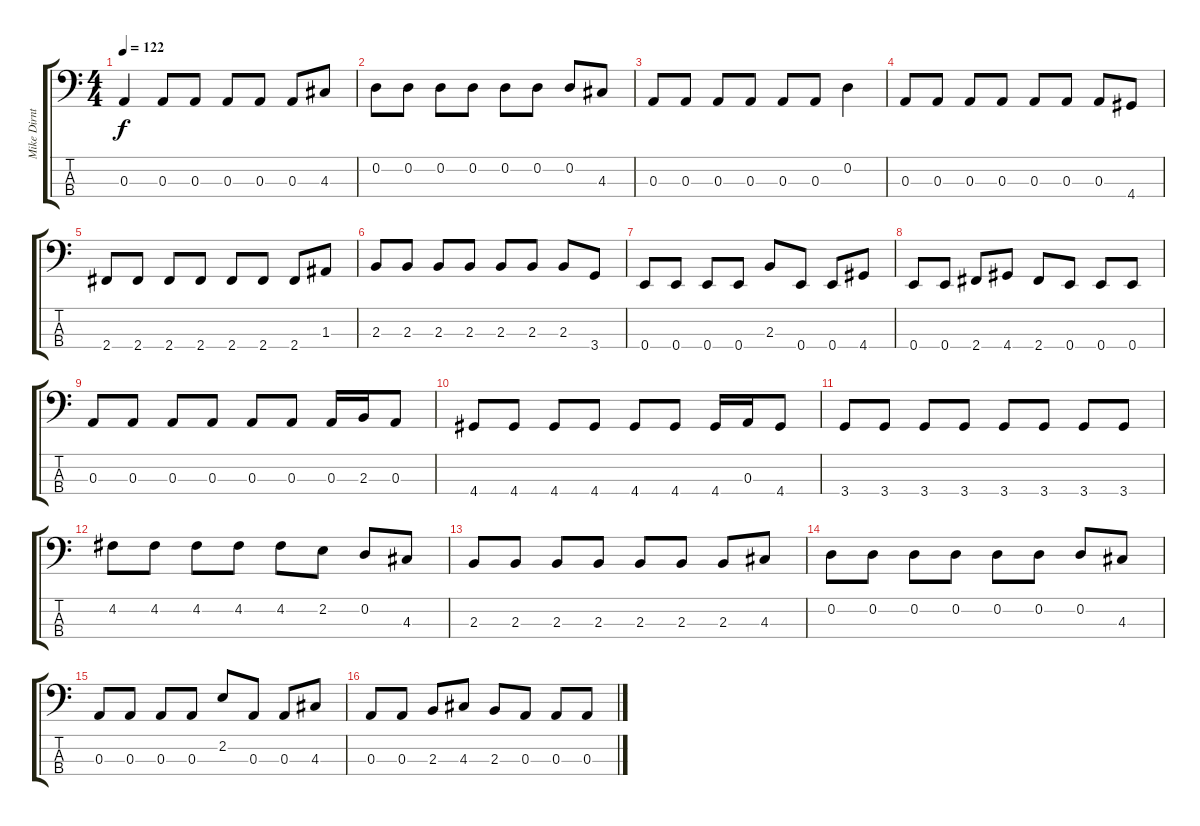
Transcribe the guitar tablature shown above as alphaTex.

\track ("Mike Dirnt" "Mike Dirnt") {instrument electricbasspick}
\staff {score tabs}
\tuning (G2 D2 A1 E1) {hide}
\ts (4 4)
\tempo 122
\clef f4
\ks c
0.3.4{dy f} 0.3.8 0.3.8 0.3.8 0.3.8 0.3.8 4.3.8 |
0.2.8 0.2.8 0.2.8 0.2.8 0.2.8 0.2.8 0.2.8 4.3.8 |
0.3.8 0.3.8 0.3.8 0.3.8 0.3.8 0.3.8 0.2.4 |
0.3.8 0.3.8 0.3.8 0.3.8 0.3.8 0.3.8 0.3.8 4.4.8 |
2.4.8 2.4.8 2.4.8 2.4.8 2.4.8 2.4.8 2.4.8 1.3.8 |
2.3.8 2.3.8 2.3.8 2.3.8 2.3.8 2.3.8 2.3.8 3.4.8 |
0.4.8 0.4.8 0.4.8 0.4.8 2.3.8 0.4.8 0.4.8 4.4.8 |
0.4.8 0.4.8 2.4.8 4.4.8 2.4.8 0.4.8 0.4.8 0.4.8 |
0.3.8 0.3.8 0.3.8 0.3.8 0.3.8 0.3.8 0.3.16 2.3.16 0.3.8 |
4.4.8 4.4.8 4.4.8 4.4.8 4.4.8 4.4.8 4.4.16 0.3.16 4.4.8 |
3.4.8 3.4.8 3.4.8 3.4.8 3.4.8 3.4.8 3.4.8 3.4.8 |
4.2.8 4.2.8 4.2.8 4.2.8 4.2.8 2.2.8 0.2.8 4.3.8 |
2.3.8 2.3.8 2.3.8 2.3.8 2.3.8 2.3.8 2.3.8 4.3.8 |
0.2.8 0.2.8 0.2.8 0.2.8 0.2.8 0.2.8 0.2.8 4.3.8 |
0.3.8 0.3.8 0.3.8 0.3.8 2.2.8 0.3.8 0.3.8 4.3.8 |
0.3.8 0.3.8 2.3.8 4.3.8 2.3.8 0.3.8 0.3.8 0.3.8
